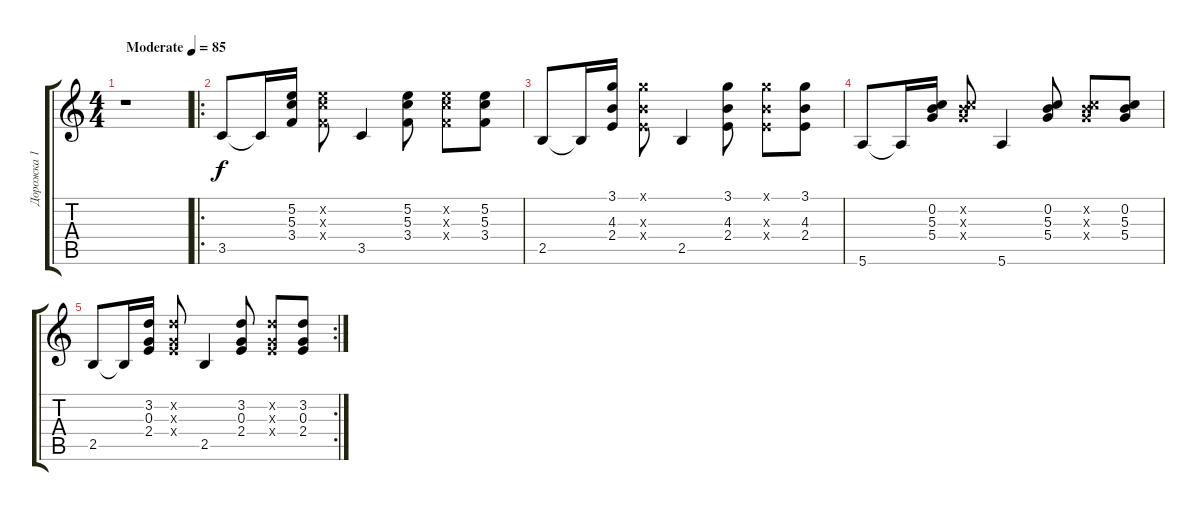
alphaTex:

\track ("Дорожка 1" "Дорожка 1") {instrument acousticguitarsteel}
\staff {score tabs}
\tuning (E4 B3 G3 D3 A2 E2) {hide}
\ts (4 4)
\tempo (85 "Moderate")
\clef g2
\ks c
r.1{dy f instrument acousticguitarsteel} |
\ro
3.5.8 3.5{t}.16 (5.2 5.3 3.4).16 (5.2{x} 5.3{x} 3.4{x}).8 3.5.4 (5.2 5.3 3.4).8 (5.2{x} 5.3{x} 3.4{x}).8 (5.2 5.3 3.4).8 |
2.5.8 2.5{t}.16 (3.1 4.3 2.4).16 (3.1{x} 4.3{x} 2.4{x}).8 2.5.4 (3.1 4.3 2.4).8 (3.1{x} 4.3{x} 2.4{x}).8 (3.1 4.3 2.4).8 |
5.6.8 5.6{t}.16 (0.2 5.3 5.4).16 (0.2{x} 5.3{x} 5.4{x}).8 5.6.4 (0.2 5.3 5.4).8 (0.2{x} 5.3{x} 5.4{x}).8 (0.2 5.3 5.4).8 |
\rc 2
2.5.8 2.5{t}.16 (3.2 0.3 2.4).16 (3.2{x} 0.3{x} 2.4{x}).8 2.5.4 (3.2 0.3 2.4).8 (3.2{x} 0.3{x} 2.4{x}).8 (3.2 0.3 2.4).8
